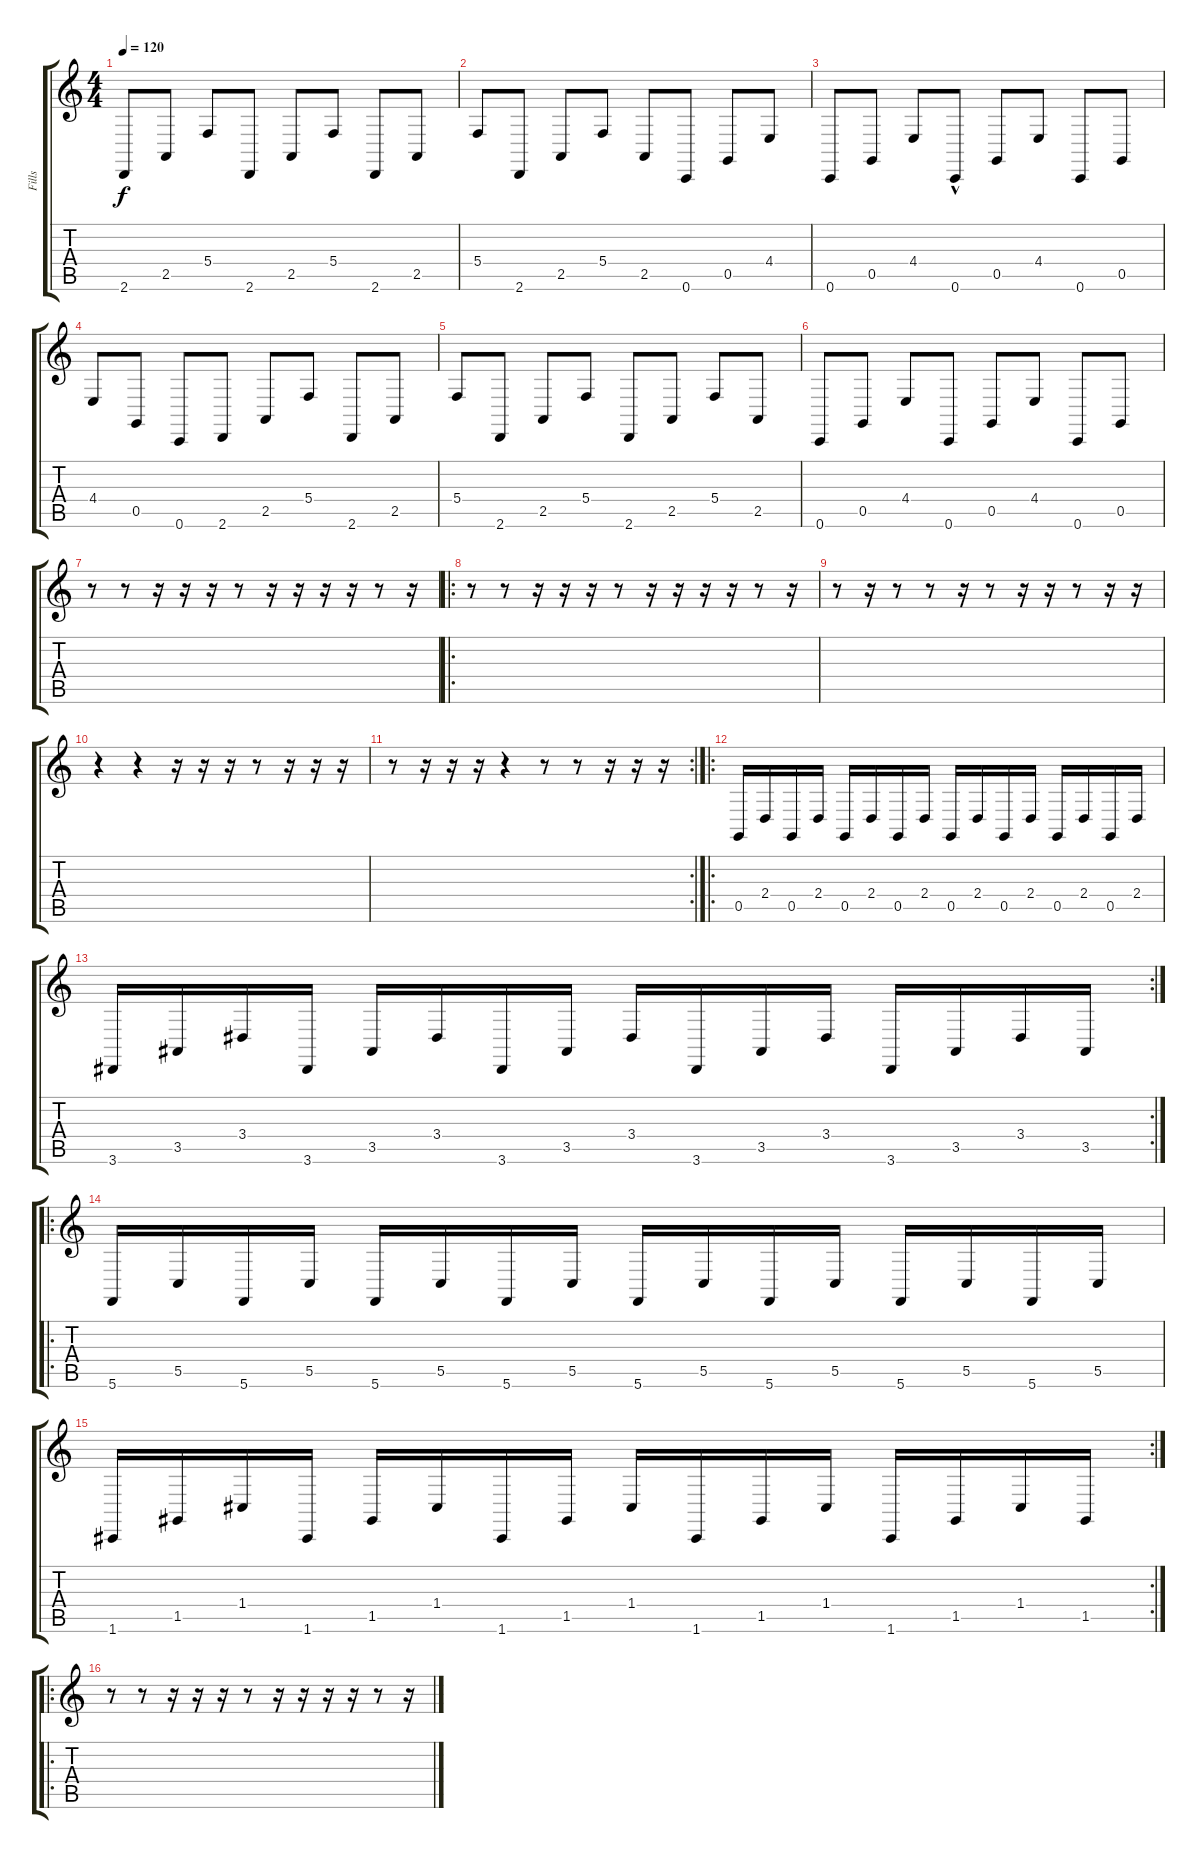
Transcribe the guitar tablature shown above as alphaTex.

\track ("Fills" "Fills") {instrument glockenspiel}
\staff {score tabs}
\tuning (D4 A3 F3 C3 G2 C2) {hide}
\ts (4 4)
\tempo 120
\clef g2
\ks c
2.6.8{dy f instrument glockenspiel} 2.5.8 5.4.8 2.6.8 2.5.8 5.4.8 2.6.8 2.5.8 |
5.4.8 2.6.8 2.5.8 5.4.8 2.5.8 0.6.8 0.5.8 4.4.8 |
0.6.8 0.5.8 4.4.8 0.6{hac}.8 0.5.8 4.4.8 0.6.8 0.5.8 |
4.4.8 0.5.8 0.6.8 2.6.8 2.5.8 5.4.8 2.6.8 2.5.8 |
5.4.8 2.6.8 2.5.8 5.4.8 2.6.8 2.5.8 5.4.8 2.5.8 |
0.6.8 0.5.8 4.4.8 0.6.8 0.5.8 4.4.8 0.6.8 0.5.8 |
r.8 r.8 r.16 r.16 r.16 r.8 r.16 r.16 r.16 r.16 r.8 r.16 |
\ro
r.8 r.8 r.16 r.16 r.16 r.8 r.16 r.16 r.16 r.16 r.8 r.16 |
r.8 r.16 r.8 r.8 r.16 r.8 r.16 r.16 r.8 r.16 r.16 |
r.4 r.4 r.16 r.16 r.16 r.8 r.16 r.16 r.16 |
\rc 2
r.8 r.16 r.16 r.16 r.4 r.8 r.8 r.16 r.16 r.16 |
\ro
0.5.16 2.4.16 0.5.16 2.4.16 0.5.16 2.4.16 0.5.16 2.4.16 0.5.16 2.4.16 0.5.16 2.4.16 0.5.16 2.4.16 0.5.16 2.4.16 |
\rc 2
3.6.16 3.5.16 3.4.16 3.6.16 3.5.16 3.4.16 3.6.16 3.5.16 3.4.16 3.6.16 3.5.16 3.4.16 3.6.16 3.5.16 3.4.16 3.5.16 |
\ro
5.6.16 5.5.16 5.6.16 5.5.16 5.6.16 5.5.16 5.6.16 5.5.16 5.6.16 5.5.16 5.6.16 5.5.16 5.6.16 5.5.16 5.6.16 5.5.16 |
\rc 2
1.6.16 1.5.16 1.4.16 1.6.16 1.5.16 1.4.16 1.6.16 1.5.16 1.4.16 1.6.16 1.5.16 1.4.16 1.6.16 1.5.16 1.4.16 1.5.16 |
\ro
r.8 r.8 r.16 r.16 r.16 r.8 r.16 r.16 r.16 r.16 r.8 r.16
